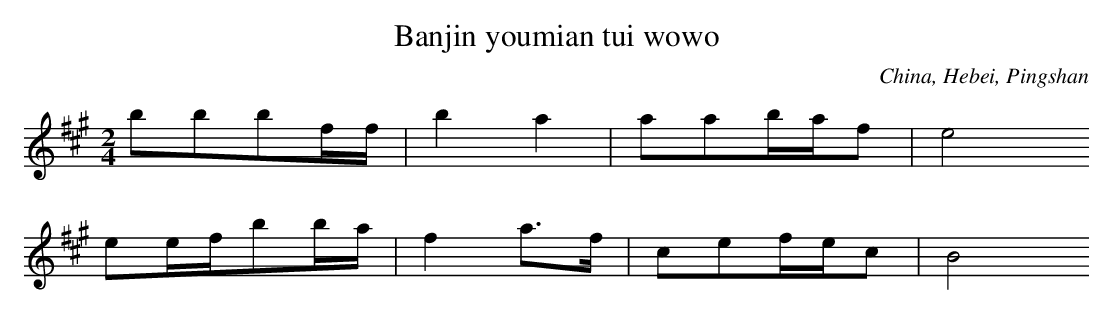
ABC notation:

X:1
T: Banjin youmian tui wowo
O: China, Hebei, Pingshan
M: 2/4
L: 1/16
K: A
b2b2b2ff | b4a4 | a2a2baf2 | e8
e2efb2ba | f4a3f | c2e2fec2 | B8
